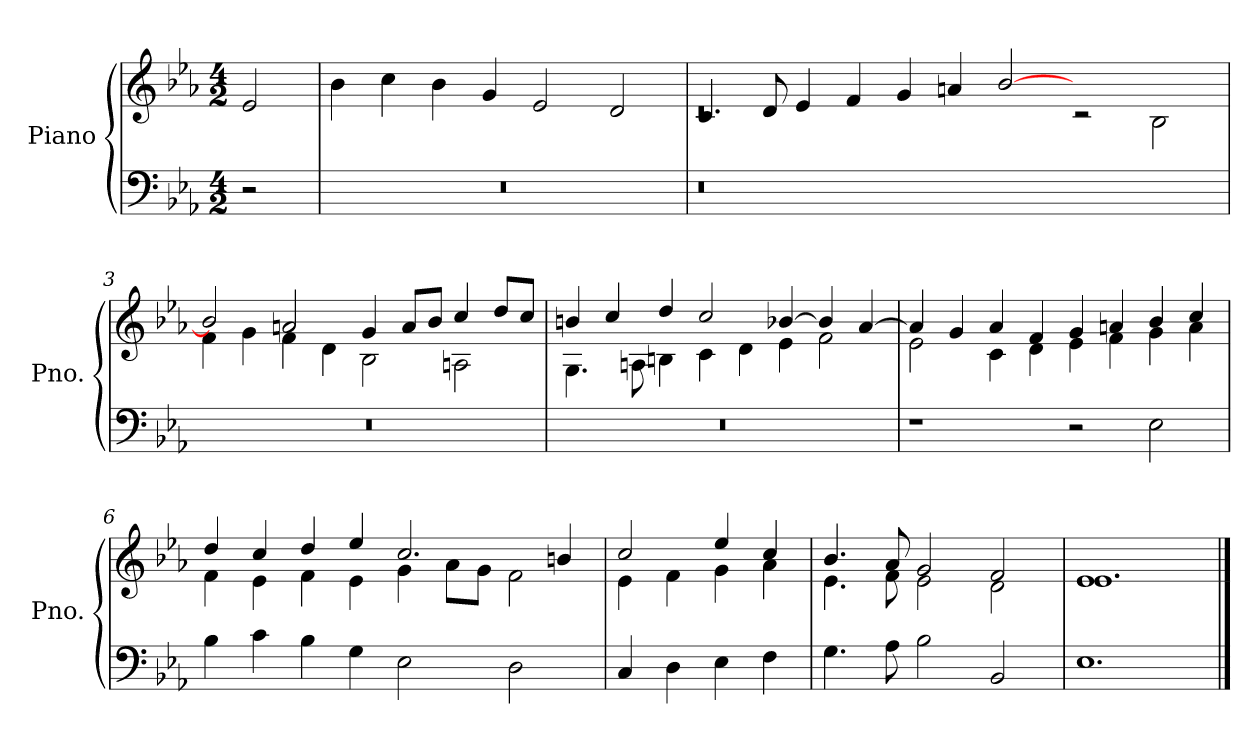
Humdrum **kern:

**kern	**kern
*part1	*part1
*staff2	*staff1
*I"Piano	*
*I'Pno.	*
*clefF4	*clefG2
*k[b-e-a-]	*k[b-e-a-]
*M4/2	*M4/2
*MM150	*MM150
=	=
2r	2e-/
=1	=1
0r	4b-\
.	4cc\
.	4b-\
.	4g/
.	2e-/
.	2d/
=2	=2
*	*^
0r	4.c/	0rc
.	8d/	.
.	4e-/	.
.	4f/	.
.	4g/	.
.	4an/	.
.	[2b-/	.
1ryy	1ryy	2rc
.	.	2B-\
=3	=3	=3
0r	2b-/]	4f\
.	.	4g\
.	2an/	4f\
.	.	4d\
.	4g/	2B-\
.	8a/L	.
.	8b-/J	.
.	4cc/	2An\
.	8dd/L	.
.	8cc/J	.
!!LO:LB:g=z	!!
=4	=4	=4
0r	4bn/	4.G\
.	4cc/	.
.	.	8An\
.	4dd/	4Bn\
.	2cc/	4c\
.	.	4d\
.	[4b-X/	4e-\
.	4b-/]	2f\
.	[4a-/	.
=5	=5	=5
1r	4a-/]	2e-\
.	4g/	.
.	4a-/	4c\
.	4f/	4d\
2r	4g/	4e-\
.	4an/	4f\
2E-\	4b-/	4g\
.	4cc/	4a\
!!LO:LB:g=z	!!
=6	=6	=6
4B-\	4dd/	4f\
4c\	4cc/	4e-\
4B-\	4dd/	4f\
4G\	4ee-/	4e-\
2E-\	2.cc/	4g\
.	.	8a-\L
.	.	8g\J
2D\	.	2f\
.	4bn/	.
=7	=7	=7
4C/	2cc/	4e-\
4D\	.	4f\
4E-\	4ee-/	4g\
4F\	4cc/	4a-\
=8	=8	=8
4.G\	4.b-/	4.e-\
8A-\	8a-/	8f\
2B-\	2g/	2e-\
2BB-/	2f/	2d\
=9	=9	=9
1.E-	1.e-	1.e-
*	*v	*v
==	==
*-	*-
